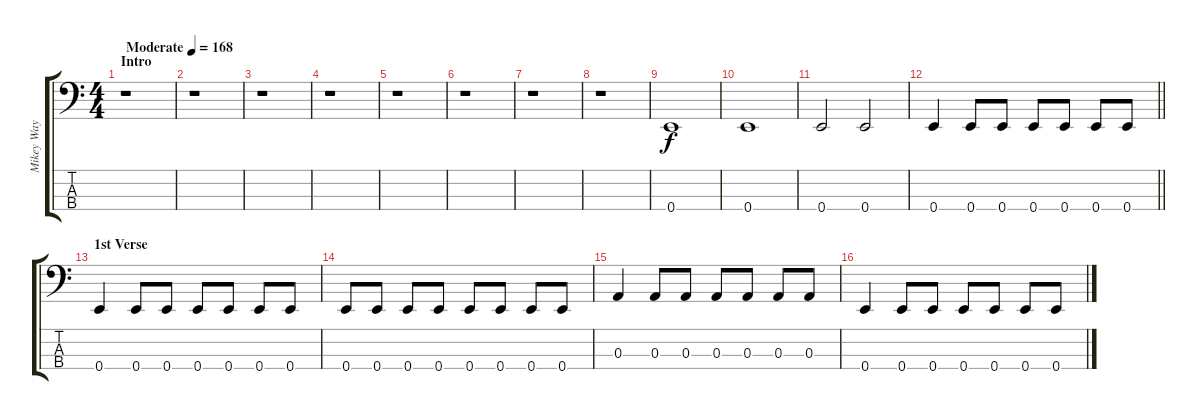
\track ("Mikey Way" "Mikey Way") {instrument electricbasspick}
\staff {score tabs}
\tuning (G2 D2 A1 E1) {hide}
\ts (4 4)
\section ("" "Intro")
\tempo (168 "Moderate")
\clef f4
\ks c
r.1{dy f instrument electricbasspick} |
r.1 |
r.1 |
r.1 |
r.1 |
r.1 |
r.1 |
r.1 |
0.4.1 |
0.4.1 |
0.4.2 0.4.2 |
\barLineRight lightlight
0.4.4 0.4.8 0.4.8 0.4.8 0.4.8 0.4.8 0.4.8 |
\section ("" "1st Verse")
0.4.4 0.4.8 0.4.8 0.4.8 0.4.8 0.4.8 0.4.8 |
0.4.8 0.4.8 0.4.8 0.4.8 0.4.8 0.4.8 0.4.8 0.4.8 |
0.3.4 0.3.8 0.3.8 0.3.8 0.3.8 0.3.8 0.3.8 |
0.4.4 0.4.8 0.4.8 0.4.8 0.4.8 0.4.8 0.4.8
